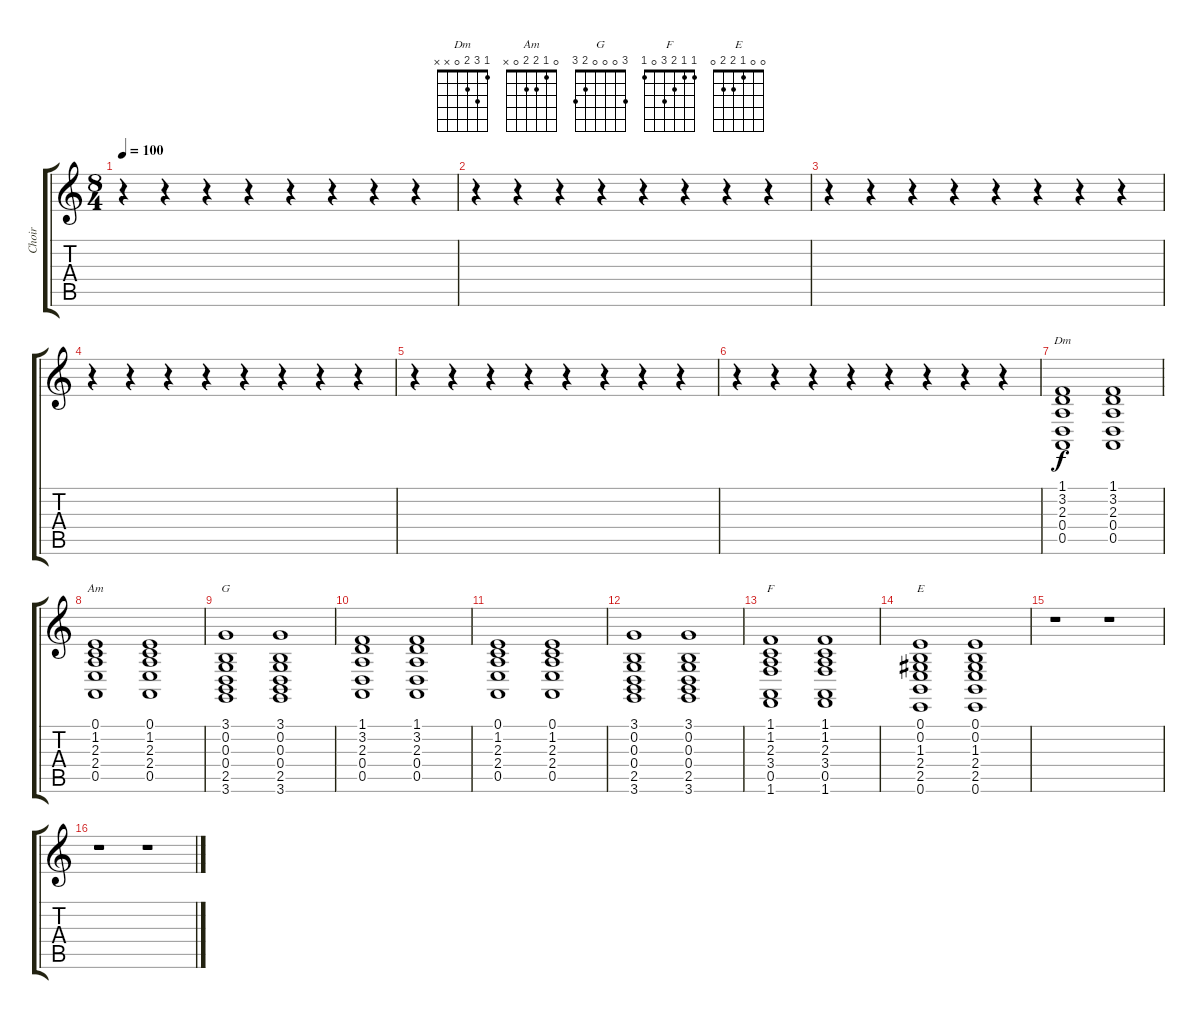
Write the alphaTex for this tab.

\track ("Choir" "Choir") {instrument choiraahs}
\staff {score tabs}
\tuning (E4 B3 G3 D3 A2 E2) {hide}
\chord ("Dm" 1 3 2 0 x x)
\chord ("Am" 0 1 2 2 0 x)
\chord ("G" 3 0 0 0 2 3)
\chord ("F" 1 1 2 3 0 1)
\chord ("E" 0 0 1 2 2 0)
\ts (8 4)
\tempo 100
\clef g2
\ks c
r.4{dy f instrument choiraahs} r.4 r.4 r.4 r.4 r.4 r.4 r.4 |
r.4 r.4 r.4 r.4 r.4 r.4 r.4 r.4 |
r.4 r.4 r.4 r.4 r.4 r.4 r.4 r.4 |
r.4 r.4 r.4 r.4 r.4 r.4 r.4 r.4 |
r.4 r.4 r.4 r.4 r.4 r.4 r.4 r.4 |
r.4 r.4 r.4 r.4 r.4 r.4 r.4 r.4 |
(1.1 3.2 2.3 0.4 0.5).1{ch "Dm"} (1.1 3.2 2.3 0.4 0.5).1 |
(0.1 1.2 2.3 2.4 0.5).1{ch "Am"} (0.1 1.2 2.3 2.4 0.5).1 |
(3.1 0.2 0.3 0.4 2.5 3.6).1{ch "G"} (3.1 0.2 0.3 0.4 2.5 3.6).1 |
(1.1 3.2 2.3 0.4 0.5).1 (1.1 3.2 2.3 0.4 0.5).1 |
(0.1 1.2 2.3 2.4 0.5).1 (0.1 1.2 2.3 2.4 0.5).1 |
(3.1 0.2 0.3 0.4 2.5 3.6).1 (3.1 0.2 0.3 0.4 2.5 3.6).1 |
(1.1 1.2 2.3 3.4 0.5 1.6).1{ch "F"} (1.1 1.2 2.3 3.4 0.5 1.6).1 |
(0.1 0.2 1.3 2.4 2.5 0.6).1{ch "E"} (0.1 0.2 1.3 2.4 2.5 0.6).1{volume 0} |
r.1 r.1 |
r.1 r.1
